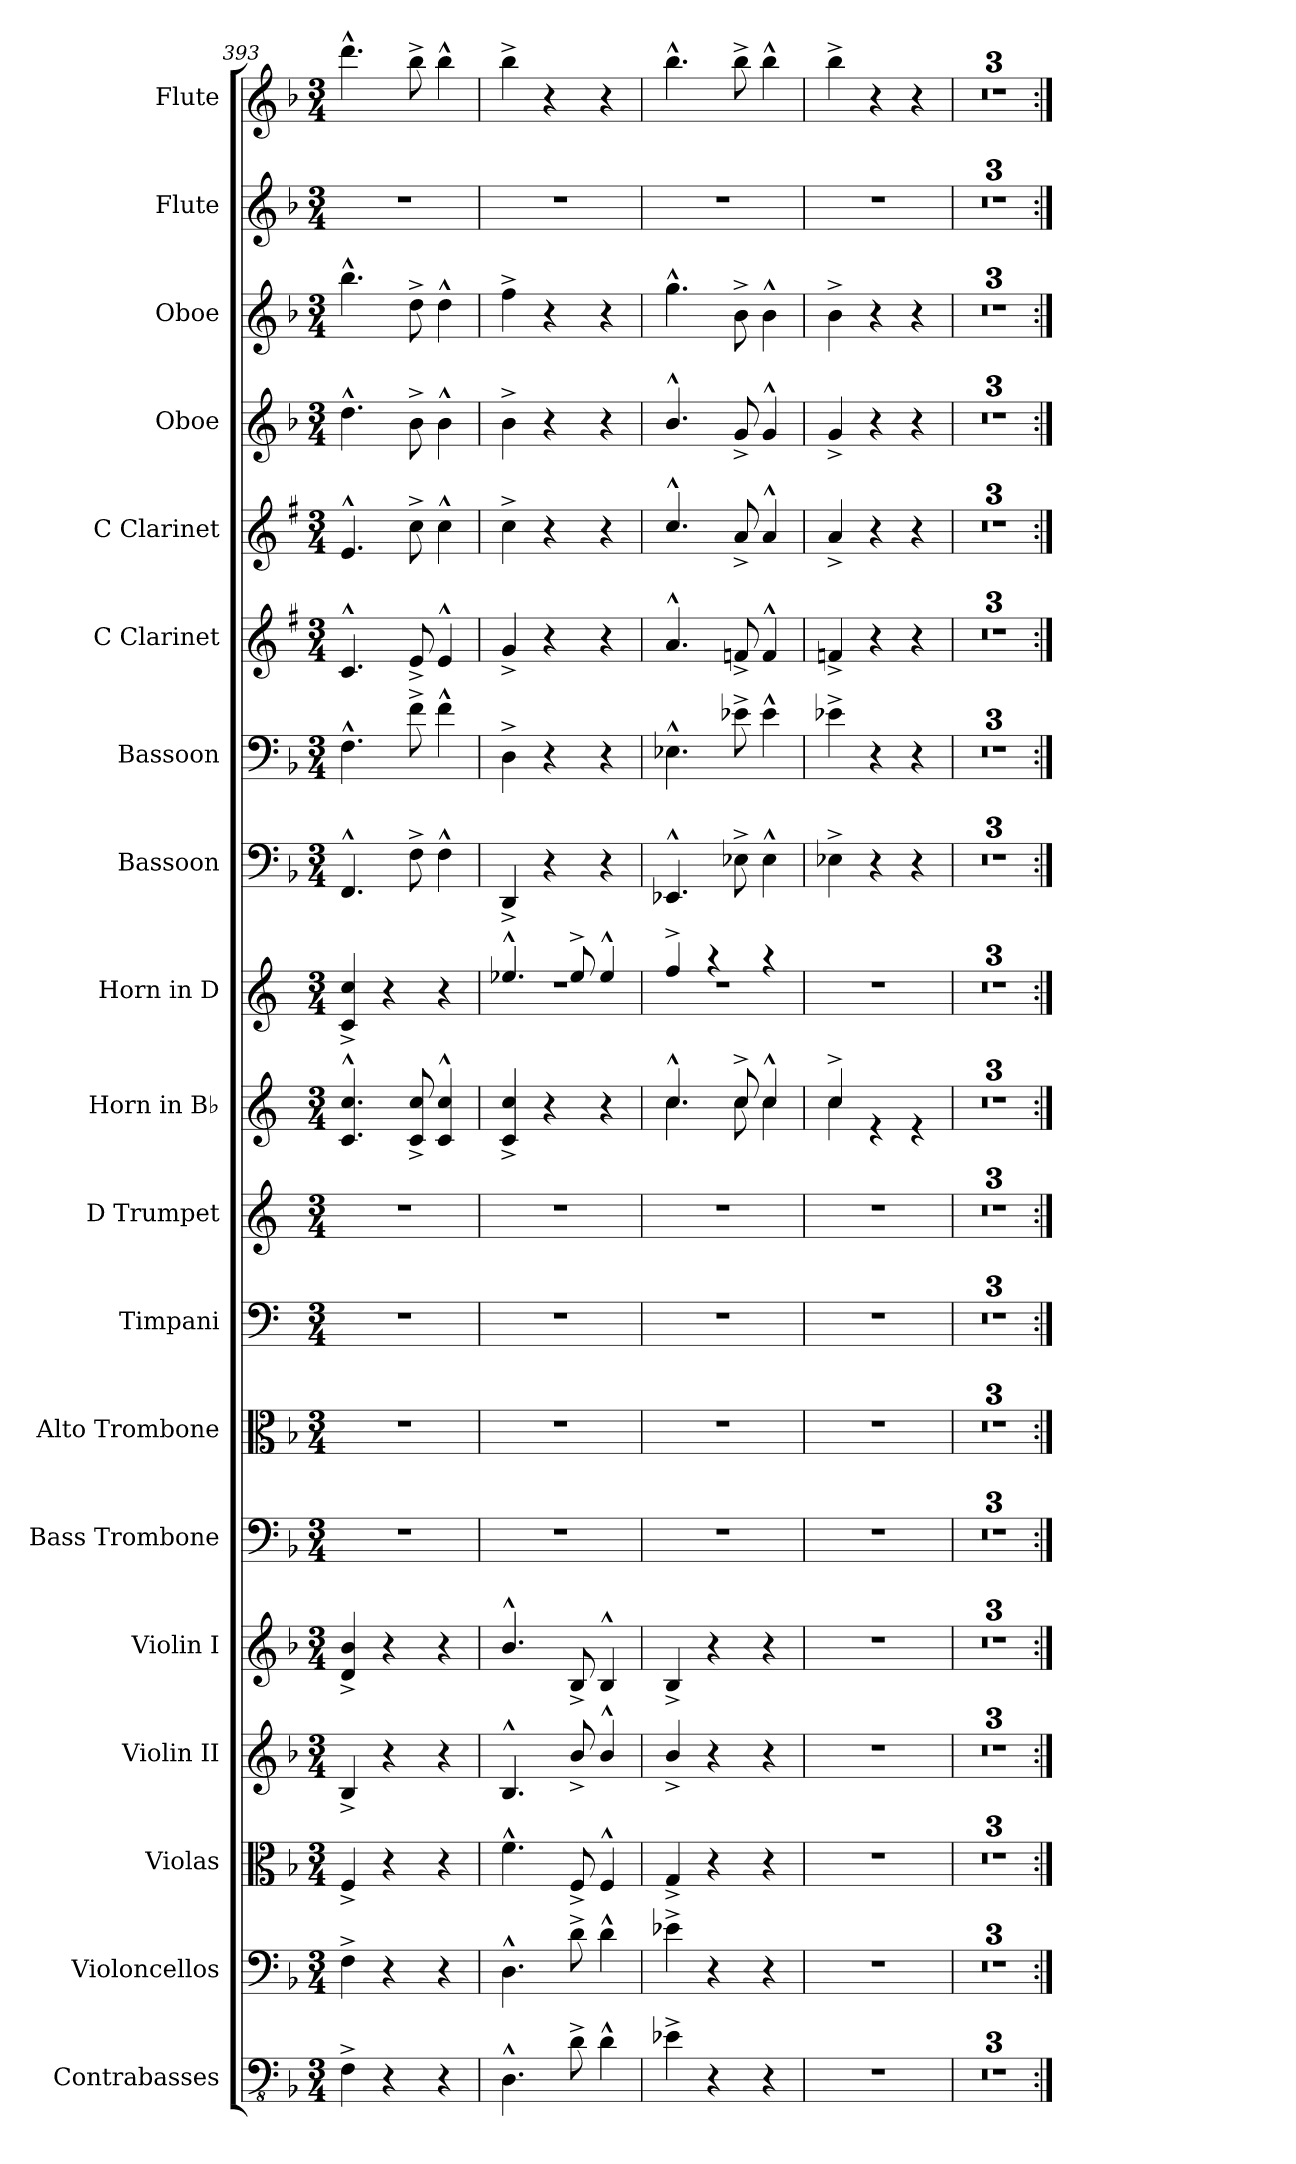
**kern	**kern	**kern	**kern	**kern	**kern	**kern	**kern	**kern	**kern	**kern	**kern	**kern	**kern	**kern	**kern	**kern	**kern	**kern
*part19	*part18	*part17	*part16	*part15	*part14	*part13	*part12	*part11	*part10	*part9	*part8	*part7	*part6	*part5	*part4	*part3	*part2	*part1
*staff19	*staff18	*staff17	*staff16	*staff15	*staff14	*staff13	*staff12	*staff11	*staff10	*staff9	*staff8	*staff7	*staff6	*staff5	*staff4	*staff3	*staff2	*staff1
*I"Contrabasses	*I"Violoncellos	*I"Violas	*I"Violin II	*I"Violin I	*I"Bass Trombone	*I"Alto Trombone	*I"Timpani	*I"D Trumpet	*I"Horn in B♭	*I"Horn in D	*I"Bassoon	*I"Bassoon	*I"C Clarinet	*I"C Clarinet	*I"Oboe	*I"Oboe	*I"Flute	*I"Flute
*I'Cbs.	*I'Vcs.	*I'Vlas.	*I'Vln II.	*I'Vln I.	*I'B. Tbn.	*I'A. Tbn.	*I'Timp.	*I'D Tpt.	*	*I'Hn.	*I'Bsn.	*I'Bsn.	*I'C Cl.	*I'C Cl.	*I'Ob.	*I'Ob.	*I'Fl.	*I'Fl.
*clefFv4	*clefF4	*clefC3	*clefG2	*clefG2	*clefF4	*clefC3	*clefF4	*clefG2	*clefG2	*clefG2	*clefF4	*clefF4	*clefG2	*clefG2	*clefG2	*clefG2	*clefG2	*clefG2
*	*	*	*	*	*	*	*	*ITrd-1c-2	*ITrd1c2	*ITrd6c10	*	*	*ITrd1c2	*ITrd1c2	*	*	*	*
*k[b-]	*k[b-]	*k[b-]	*k[b-]	*k[b-]	*k[b-]	*k[b-]	*k[]	*k[f#c#]	*k[b-e-]	*k[f#c#]	*k[b-]	*k[b-]	*k[b-]	*k[b-]	*k[b-]	*k[b-]	*k[b-]	*k[b-]
*M3/4	*M3/4	*M3/4	*M3/4	*M3/4	*M3/4	*M3/4	*M3/4	*M3/4	*M3/4	*M3/4	*M3/4	*M3/4	*M3/4	*M3/4	*M3/4	*M3/4	*M3/4	*M3/4
=393	=393	=393	=393	=393	=393	=393	=393	=393	=393	=393	=393	=393	=393	=393	=393	=393	=393	=393
4FF^\	4F^\	4F^/	4B-^/	4d/^ 4b-/^	2.r	2.r	2.r	2.r	4.B-/^^ 4.b-/^^	4D/^ 4d/^	4.FF^^/	4.F^^\	4.B-^^/	4.d^^/	4.dd^^\	4.bb-^^\	2.r	4.ddd^^\
4r	4r	4r	4r	4r	.	.	.	.	.	4r	.	.	.	.	.	.	.	.
.	.	.	.	.	.	.	.	.	8B-/^ 8b-/^	.	8F^\	8f^\	8d^/	8b-^\	8b-^\	8dd^\	.	8bb-^\
4r	4r	4r	4r	4r	.	.	.	.	4B-/^^ 4b-/^^	4r	4F^^\	4f^^\	4d^^/	4b-^^\	4b-^^\	4dd^^\	.	4bb-^^\
=394	=394	=394	=394	=394	=394	=394	=394	=394	=394	=394	=394	=394	=394	=394	=394	=394	=394	=394
*	*	*	*	*	*	*	*	*	*	*^	*	*	*	*	*	*	*	*
4.DD^^\	4.D^^\	4.f^^\	4.B-^^/	4.b-^^/	2.r	2.r	2.r	2.r	4B-/^ 4b-/^	4.fn^^/	2.rdd	4DD^/	4D^\	4f^/	4b-^\	4b-^\	4ff^\	2.r	4bb-^\
.	.	.	.	.	.	.	.	.	4r	.	.	4r	4r	4r	4r	4r	4r	.	4r
8D^\	8d^\	8F^/	8b-^/	8B-^/	.	.	.	.	.	8f^/	.	.	.	.	.	.	.	.	.
4D^^\	4d^^\	4F^^/	4b-^^/	4B-^^/	.	.	.	.	4r	4f^^/	.	4r	4r	4r	4r	4r	4r	.	4r
=395	=395	=395	=395	=395	=395	=395	=395	=395	=395	=395	=395	=395	=395	=395	=395	=395	=395	=395	=395
*	*	*	*	*	*	*	*	*	*^	*	*	*	*	*	*	*	*	*	*
4E-X^\	4e-X^\	4G^/	4b-^/	4B-^/	2.r	2.r	2.r	2.r	4.b-^^/	4.b-\	4g^/	2.rdd	4.EE-X^^/	4.E-X^^\	4.g^^/	4.b-^^/	4.b-^^/	4.gg^^\	2.r	4.bb-^^\
4r	4r	4r	4r	4r	.	.	.	.	.	.	4r	.	.	.	.	.	.	.	.	.
.	.	.	.	.	.	.	.	.	8b-^/	8b-\	.	.	8E-X^\	8e-X^\	8e-X^/	8g^/	8g^/	8b-^\	.	8bb-^\
4r	4r	4r	4r	4r	.	.	.	.	4b-^^/	4b-\	4r	.	4E-^^\	4e-^^\	4e-^^/	4g^^/	4g^^/	4b-^^\	.	4bb-^^\
*	*	*	*	*	*	*	*	*	*	*	*v	*v	*	*	*	*	*	*	*	*
=396	=396	=396	=396	=396	=396	=396	=396	=396	=396	=396	=396	=396	=396	=396	=396	=396	=396	=396	=396
2.r	2.r	2.r	2.r	2.r	2.r	2.r	2.r	2.r	4b-^/	4b-\	2.r	4E-X^\	4e-X^\	4e-X^/	4g^/	4g^/	4b-^\	2.r	4bb-^\
.	.	.	.	.	.	.	.	.	4re	2ryy	.	4r	4r	4r	4r	4r	4r	.	4r
.	.	.	.	.	.	.	.	.	4re	.	.	4r	4r	4r	4r	4r	4r	.	4r
*	*	*	*	*	*	*	*	*	*v	*v	*	*	*	*	*	*	*	*	*
=397	=397	=397	=397	=397	=397	=397	=397	=397	=397	=397	=397	=397	=397	=397	=397	=397	=397	=397
2.r	2.r	2.r	2.r	2.r	2.r	2.r	2.r	2.r	2.r	2.r	2.r	2.r	2.r	2.r	2.r	2.r	2.r	2.r
=398	=398	=398	=398	=398	=398	=398	=398	=398	=398	=398	=398	=398	=398	=398	=398	=398	=398	=398
2.r	2.r	2.r	2.r	2.r	2.r	2.r	2.r	2.r	2.r	2.r	2.r	2.r	2.r	2.r	2.r	2.r	2.r	2.r
=399	=399	=399	=399	=399	=399	=399	=399	=399	=399	=399	=399	=399	=399	=399	=399	=399	=399	=399
2.r	2.r	2.r	2.r	2.r	2.r	2.r	2.r	2.r	2.r	2.r	2.r	2.r	2.r	2.r	2.r	2.r	2.r	2.r
=:|!	=:|!	=:|!	=:|!	=:|!	=:|!	=:|!	=:|!	=:|!	=:|!	=:|!	=:|!	=:|!	=:|!	=:|!	=:|!	=:|!	=:|!	=:|!
*-	*-	*-	*-	*-	*-	*-	*-	*-	*-	*-	*-	*-	*-	*-	*-	*-	*-	*-
